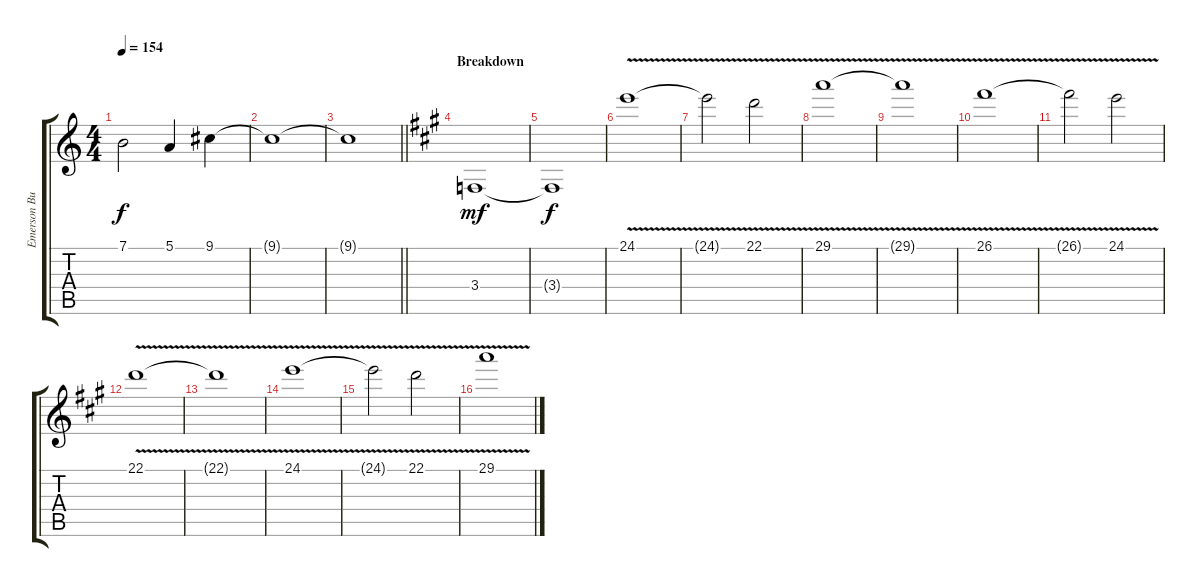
\track ("Emerson Burton (Keyboard)" "Emerson Bu") {instrument whistle}
\staff {score tabs}
\tuning (E4 B3 G3 D3 A2 E2) {hide}
\ts (4 4)
\tempo 154
\clef g2
\ks c
7.1{t}.2{dy f} 5.1.4 9.1.4 |
9.1{t}.1 |
\barLineRight lightlight
9.1{t}.1 |
\section ("" "Breakdown")
\ks a
3.4.1{dy mf} |
3.4{t}.1{dy f} |
24.1{v}.1 |
24.1{t}.2 22.1{v}.2 |
29.1{v}.1 |
29.1{t}.1 |
26.1{v}.1 |
26.1{t}.2 24.1{v}.2 |
22.1{v}.1 |
22.1{t}.1 |
24.1{v}.1 |
24.1{t}.2 22.1{v}.2 |
29.1{v}.1
